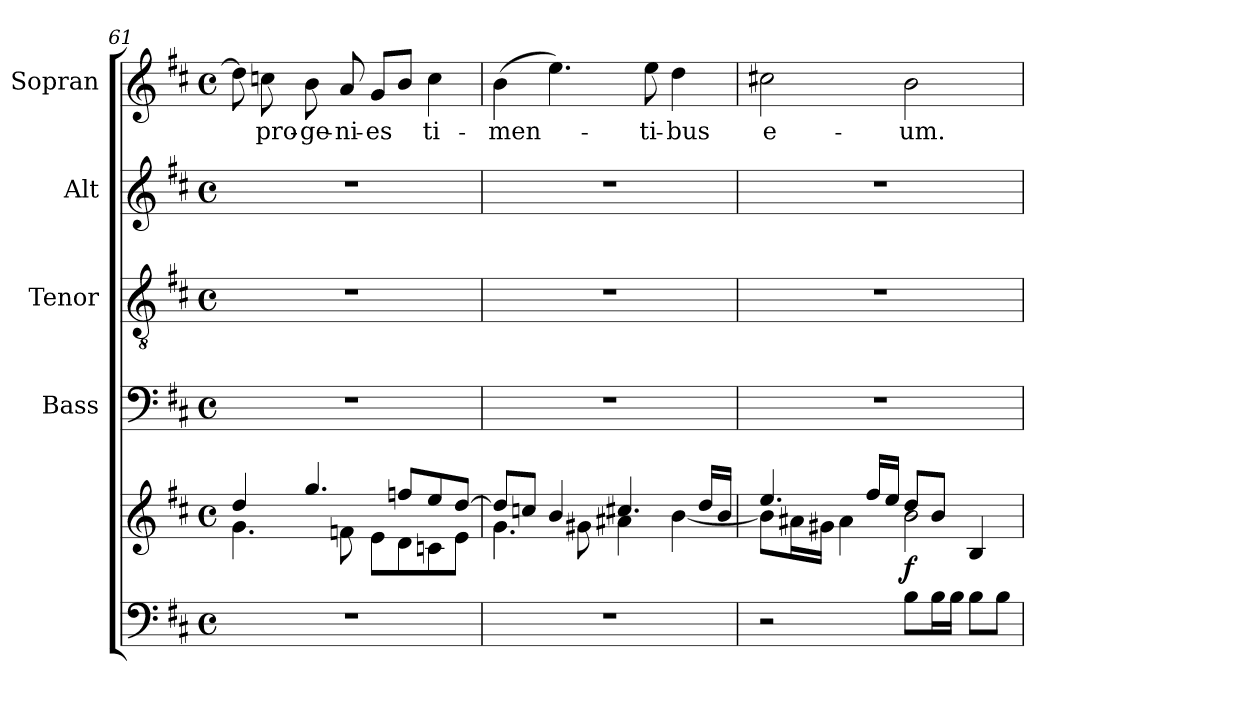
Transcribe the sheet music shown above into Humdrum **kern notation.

**kern	**kern	**dynam	**kern	**kern	**kern	**kern	**text
*part5	*part5	*part5	*part4	*part3	*part2	*part1	*part1
*staff6	*staff5	*staff5/6	*staff4	*staff3	*staff2	*staff1	*staff1
*	*	*	*I"Bass	*I"Tenor	*I"Alt	*I"Sopran	*
*	*	*	*I'B.	*I'T.	*I'A.	*I'S.	*
*clefF4	*clefG2	*	*clefF4	*clefGv2	*clefG2	*clefG2	*
*k[f#c#]	*k[f#c#]	*	*k[f#c#]	*k[f#c#]	*k[f#c#]	*k[f#c#]	*
*D:	*D:	*	*D:	*D:	*D:	*D:	*
*M4/4	*M4/4	*	*M4/4	*M4/4	*M4/4	*M4/4	*
*met(c)	*met(c)	*	*met(c)	*met(c)	*met(c)	*met(c)	*
=61	=61	=61	=61	=61	=61	=61	=61
*	*^	*	*	*	*	*	*
1r	4dd/	4.g\	.	1r	1r	1r	8dd\]	.
!	!	!	!	!	!	!	!	!LO:LY:b
.	.	.	.	.	.	.	8ccn\	pro-
!	!	!	!	!	!	!	!	!LO:LY:b
.	4.gg/	.	.	.	.	.	8b\	-ge-
!	!	!	!	!	!	!	!	!LO:LY:b
.	.	8fn\	.	.	.	.	8a/	-ni-
!	!	!	!	!	!	!	!	!LO:LY:b
.	.	8e\L	.	.	.	.	8g/L	-es
.	8ffn/L	8d\	.	.	.	.	8b/J	.
!	!	!	!	!	!	!	!	!LO:LY:b
.	8ee/	8cn\	.	.	.	.	4cc\	ti-
.	[>8dd/J	8e\J	.	.	.	.	.	.
=62	=62	=62	=62	=62	=62	=62	=62	=62
!	!	!	!	!	!	!	!	!LO:LY:b
1r	8dd/L]	4.g\	.	1r	1r	1r	(>4b\	-men-
.	8ccn/J	.	.	.	.	.	.	.
.	4b/	.	.	.	.	.	4.ee\)	.
.	.	8g#X\	.	.	.	.	.	.
.	4.cc#X/	4a#X\	.	.	.	.	.	.
!	!	!	!	!	!	!	!	!LO:LY:b
.	.	.	.	.	.	.	8ee\	-ti-
!	!	!	!	!	!	!	!	!LO:LY:b
.	.	[<4b\	.	.	.	.	4dd\	-bus
.	16dd/LL	.	.	.	.	.	.	.
.	16b/JJ	.	.	.	.	.	.	.
=63	=63	=63	=63	=63	=63	=63	=63	=63
!	!	!	!	!	!	!	!	!LO:LY:b
2r	4.ee/	8b\L]	.	1r	1r	1r	2cc#X\	e-
.	.	16a#X\L	.	.	.	.	.	.
.	.	16g#X\JJ	.	.	.	.	.	.
.	.	4a#\	.	.	.	.	.	.
.	16ff#/LL	.	.	.	.	.	.	.
.	16ee/JJ	.	.	.	.	.	.	.
!	!	!	!LO:DY:b	!	!	!	!	!LO:LY:b
8B\L	8dd/L	2b\	f	.	.	.	2b\	-um.
16B\L	8b/J	.	.	.	.	.	.	.
16B\JJ	.	.	.	.	.	.	.	.
8B\L	4B/	.	.	.	.	.	.	.
8B\J	.	.	.	.	.	.	.	.
*	*v	*v	*	*	*	*	*	*
=	=	=	=	=	=	=	=
*-	*-	*-	*-	*-	*-	*-	*-
